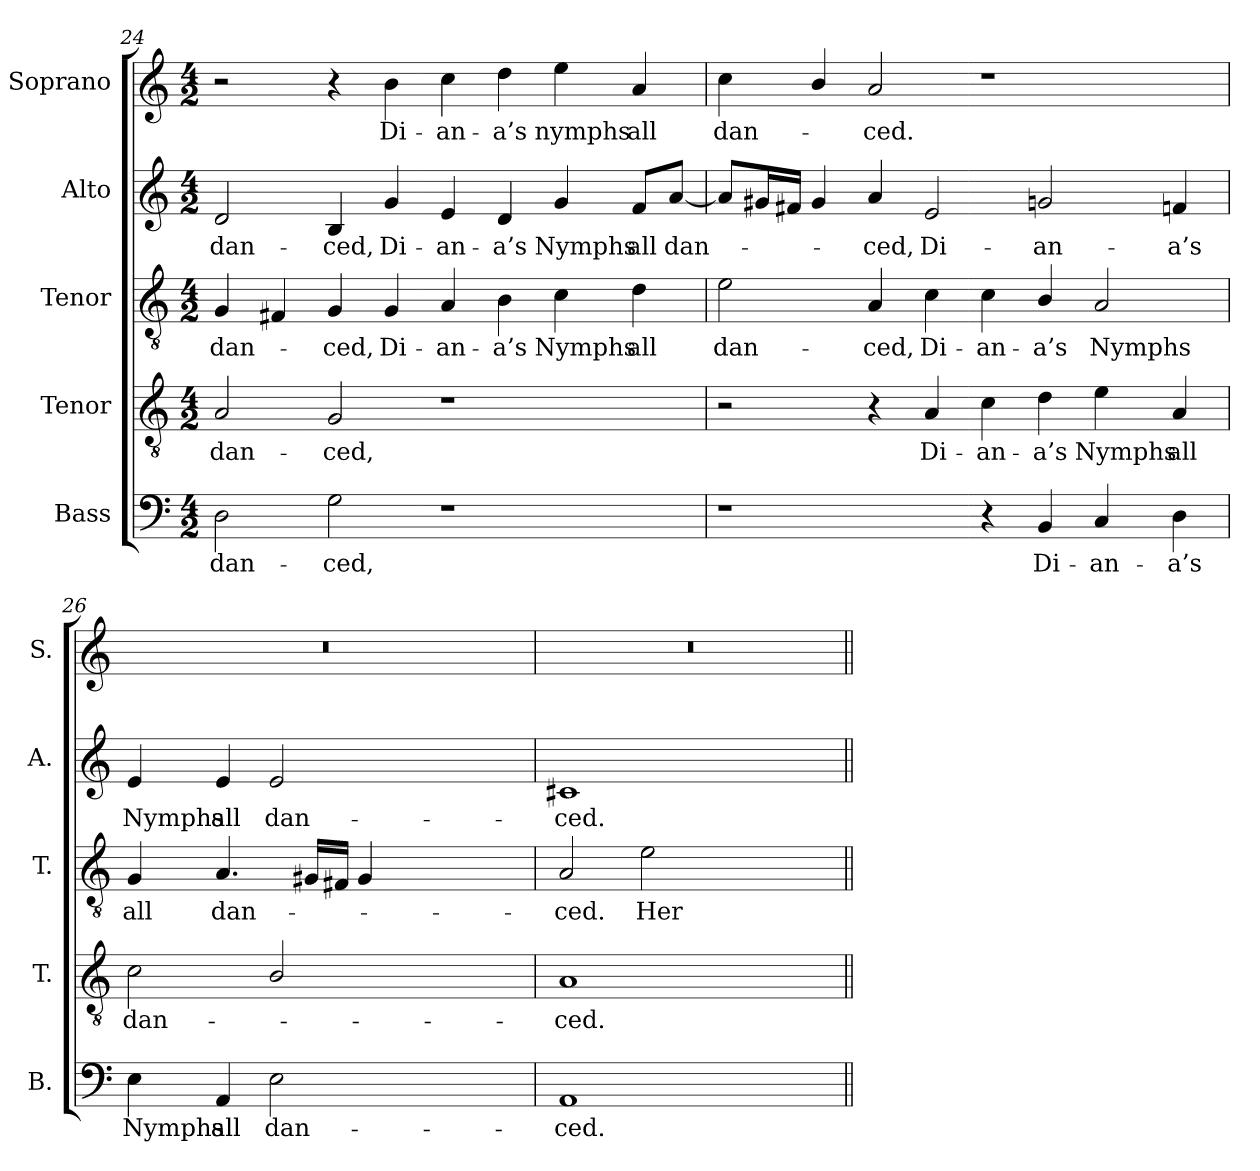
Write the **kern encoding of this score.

**kern	**text	**kern	**text	**kern	**text	**kern	**text	**kern	**text
*part5	*part5	*part4	*part4	*part3	*part3	*part2	*part2	*part1	*part1
*staff5	*staff5	*staff4	*staff4	*staff3	*staff3	*staff2	*staff2	*staff1	*staff1
*I"Bass	*	*I"Tenor	*	*I"Tenor	*	*I"Alto	*	*I"Soprano	*
*I'B.	*	*I'T.	*	*I'T.	*	*I'A.	*	*I'S.	*
!!LO:PB:g=z
*clefF4	*	*clefGv2	*	*clefGv2	*	*clefG2	*	*clefG2	*
*	*	*ITrd7c12	*	*ITrd7c12	*	*	*	*	*
*k[]	*	*k[]	*	*k[]	*	*k[]	*	*k[]	*
*C:	*	*C:	*	*C:	*	*C:	*	*C:	*
*M4/2	*	*M4/2	*	*M4/2	*	*M4/2	*	*M4/2	*
=24	=24	=24	=24	=24	=24	=24	=24	=24	=24
!	!LO:LY:b:color=#000000	!	!	!	!	!	!	!	!
!	!	!	!LO:LY:b:color=#000000	!	!	!	!	!	!
!	!	!	!	!	!LO:LY:b:color=#000000	!	!	!	!
!	!	!	!	!	!	!	!LO:LY:b:color=#000000	!	!
2Di\	dan-	2AAi/	dan-	4GGi/	dan-	2di/	dan-	2r	.
.	.	.	.	4FF#Xi/	.	.	.	.	.
!	!LO:LY:b:color=#000000	!	!	!	!	!	!	!	!
!	!	!	!LO:LY:b:color=#000000	!	!	!	!	!	!
!	!	!	!	!	!LO:LY:b:color=#000000	!	!	!	!
!	!	!	!	!	!	!	!LO:LY:b:color=#000000	!	!
2Gi\	-ced,	2GGi/	-ced,	4GGi/	-ced,	4Bi/	-ced,	4r	.
!	!	!	!	!	!LO:LY:b:color=#000000	!	!	!	!
!	!	!	!	!	!	!	!LO:LY:b:color=#000000	!	!
!	!	!	!	!	!	!	!	!	!LO:LY:b:color=#000000
.	.	.	.	4GGi/	Di-	4gi/	Di-	4bi\	Di-
!	!	!	!	!	!LO:LY:b:color=#000000	!	!	!	!
!	!	!	!	!	!	!	!LO:LY:b:color=#000000	!	!
!	!	!	!	!	!	!	!	!	!LO:LY:b:color=#000000
1r	.	1r	.	4AAi/	-an-	4ei/	-an-	4cci\	-an-
!	!	!	!	!	!LO:LY:b:color=#000000	!	!	!	!
!	!	!	!	!	!	!	!LO:LY:b:color=#000000	!	!
!	!	!	!	!	!	!	!	!	!LO:LY:b:color=#000000
.	.	.	.	4BBi\	-a’s	4di/	-a’s	4ddi\	-a’s
!	!	!	!	!	!LO:LY:b:color=#000000	!	!	!	!
!	!	!	!	!	!	!	!LO:LY:b:color=#000000	!	!
!	!	!	!	!	!	!	!	!	!LO:LY:b:color=#000000
.	.	.	.	4Ci\	Nymphs	4gi/	Nymphs	4eei\	nymphs
!	!	!	!	!	!LO:LY:b:color=#000000	!	!	!	!
!	!	!	!	!	!	!	!LO:LY:b:color=#000000	!	!
!	!	!	!	!	!	!	!	!	!LO:LY:b:color=#000000
.	.	.	.	4Di\	all	8fi/L	all	4ai/	all
!	!	!	!	!	!	!	!LO:LY:b:color=#000000	!	!
.	.	.	.	.	.	[8ai/J	dan-	.	.
=25	=25	=25	=25	=25	=25	=25	=25	=25	=25
!	!	!	!	!	!LO:LY:b:color=#000000	!	!	!	!
!	!	!	!	!	!	!	!	!	!LO:LY:b:color=#000000
1r	.	2r	.	2Ei\	dan-	8ai/L]	.	4cci\	dan-
.	.	.	.	.	.	16g#Xi/L	.	.	.
.	.	.	.	.	.	16f#Xi/JJ	.	.	.
.	.	.	.	.	.	4g#i/	.	4bi/	.
!	!	!	!	!	!LO:LY:b:color=#000000	!	!	!	!
!	!	!	!	!	!	!	!LO:LY:b:color=#000000	!	!
!	!	!	!	!	!	!	!	!	!LO:LY:b:color=#000000
.	.	4r	.	4AAi/	-ced,	4ai/	-ced,	2ai/	-ced.
!	!	!	!LO:LY:b:color=#000000	!	!	!	!	!	!
!	!	!	!	!	!LO:LY:b:color=#000000	!	!	!	!
!	!	!	!	!	!	!	!LO:LY:b:color=#000000	!	!
.	.	4AAi/	Di-	4Ci\	Di-	2ei/	Di-	.	.
!	!	!	!LO:LY:b:color=#000000	!	!	!	!	!	!
!	!	!	!	!	!LO:LY:b:color=#000000	!	!	!	!
4r	.	4Ci\	-an-	4Ci\	-an-	.	.	1r	.
!	!LO:LY:b:color=#000000	!	!	!	!	!	!	!	!
!	!	!	!LO:LY:b:color=#000000	!	!	!	!	!	!
!	!	!	!	!	!LO:LY:b:color=#000000	!	!	!	!
!	!	!	!	!	!	!	!LO:LY:b:color=#000000	!	!
4BBi/	Di-	4Di\	-a’s	4BBi/	-a’s	2gni/	-an-	.	.
!	!LO:LY:b:color=#000000	!	!	!	!	!	!	!	!
!	!	!	!LO:LY:b:color=#000000	!	!	!	!	!	!
!	!	!	!	!	!LO:LY:b:color=#000000	!	!	!	!
4Ci/	-an-	4Ei\	Nymphs	2AAi/	Nymphs	.	.	.	.
!	!LO:LY:b:color=#000000	!	!	!	!	!	!	!	!
!	!	!	!LO:LY:b:color=#000000	!	!	!	!	!	!
!	!	!	!	!	!	!	!LO:LY:b:color=#000000	!	!
4Di\	-a’s	4AAi/	all	.	.	4fni/	-a’s	.	.
=26	=26	=26	=26	=26	=26	=26	=26	=26	=26
!	!LO:LY:b:color=#000000	!	!	!	!	!	!	!	!
!	!	!	!LO:LY:b:color=#000000	!	!	!	!	!	!
!	!	!	!	!	!LO:LY:b:color=#000000	!	!	!	!
!	!	!	!	!	!	!	!LO:LY:b:color=#000000	!	!
4Ei\	Nymphs	2Ci\	dan-	4GGi/	all	4ei/	Nymphs	0r	.
!	!LO:LY:b:color=#000000	!	!	!	!	!	!	!	!
!	!	!	!	!	!LO:LY:b:color=#000000	!	!	!	!
!	!	!	!	!	!	!	!LO:LY:b:color=#000000	!	!
4AAi/	all	.	.	4.AAi/	dan-	4ei/	all	.	.
!	!LO:LY:b:color=#000000	!	!	!	!	!	!	!	!
!	!	!	!	!	!	!	!LO:LY:b:color=#000000	!	!
2Ei\	dan-	2BBi/	.	.	.	2ei/	dan-	.	.
.	.	.	.	16GG#Xi/LL	.	.	.	.	.
.	.	.	.	16FF#i/JJ	.	.	.	.	.
.	.	.	.	4GG#i/	.	.	.	.	.
1ryy	.	1ryy	.	1ryy	.	1ryy	.	.	.
=27	=27	=27	=27	=27	=27	=27	=27	=27	=27
!	!LO:LY:b:color=#000000	!	!	!	!	!	!	!	!
!	!	!	!LO:LY:b:color=#000000	!	!	!	!	!	!
!	!	!	!	!	!LO:LY:b:color=#000000	!	!	!	!
!	!	!	!	!	!	!	!LO:LY:b:color=#000000	!	!
1AAi	-ced.	1AAi	-ced.	2AAi/	-ced.	1c#Xi	-ced.	0r	.
!	!	!	!	!	!LO:LY:b:color=#000000	!	!	!	!
.	.	.	.	2Ei\	Her	.	.	.	.
1ryy	.	1ryy	.	1ryy	.	1ryy	.	.	.
=||	=||	=||	=||	=||	=||	=||	=||	=||	=||
*-	*-	*-	*-	*-	*-	*-	*-	*-	*-
